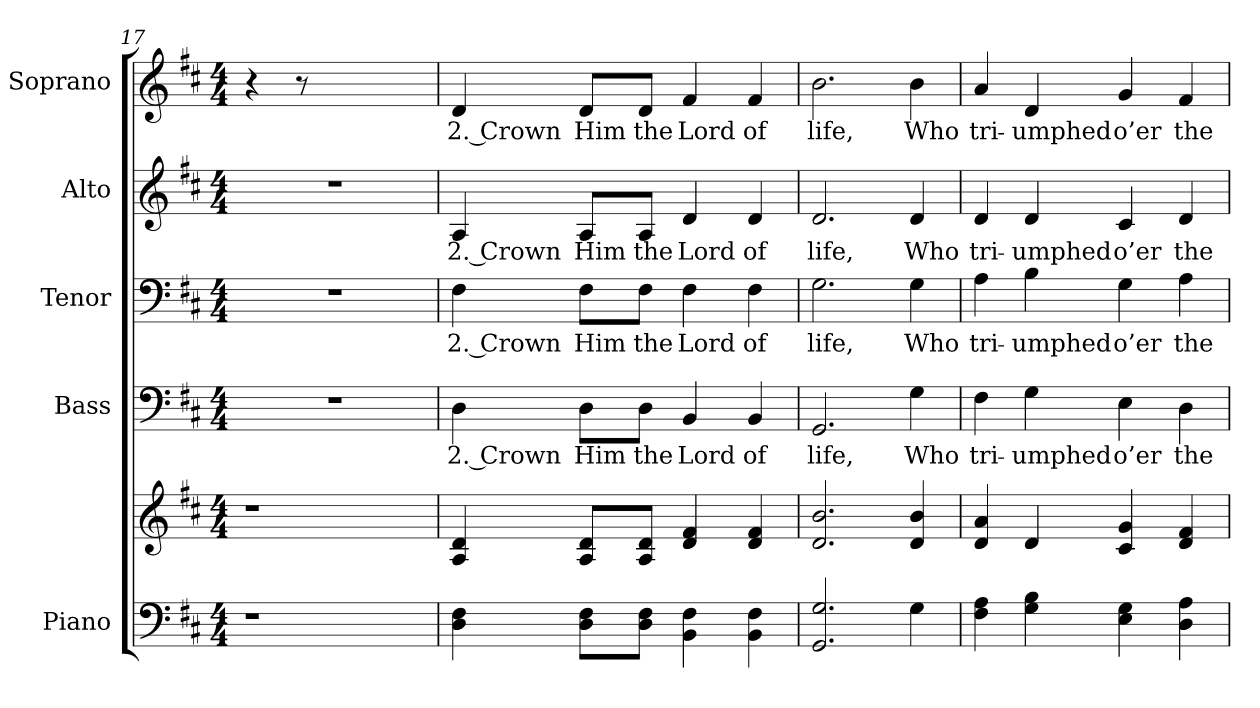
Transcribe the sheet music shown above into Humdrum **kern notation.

**kern	**kern	**kern	**text	**kern	**text	**kern	**text	**kern	**text
*part5	*part5	*part4	*part4	*part3	*part3	*part2	*part2	*part1	*part1
*staff6	*staff5	*staff4	*staff4	*staff3	*staff3	*staff2	*staff2	*staff1	*staff1
*I"Piano	*	*I"Bass	*	*I"Tenor	*	*I"Alto	*	*I"Soprano	*
*I'Pno.	*	*I'B.	*	*I'T.	*	*I'A.	*	*I'S.	*
!!LO:PB:g=z
*clefF4	*clefG2	*clefF4	*	*clefF4	*	*clefG2	*	*clefG2	*
*k[f#c#]	*k[f#c#]	*k[f#c#]	*	*k[f#c#]	*	*k[f#c#]	*	*k[f#c#]	*
*D:	*D:	*D:	*	*D:	*	*D:	*	*D:	*
*M4/4	*M4/4	*M4/4	*	*M4/4	*	*M4/4	*	*M4/4	*
=17	=17	=17	=17	=17	=17	=17	=17	=17	=17
!LO:N:vis=1	!LO:N:vis=1	!LO:N:vis=1	!	!LO:N:vis=1	!	!LO:N:vis=1	!	!	!
4.r	4.r	1r	.	1r	.	1r	.	4r	.
.	.	.	.	.	.	.	.	8r	.
2ryy	2ryy	.	.	.	.	.	.	2ryy	.
8ryy	8ryy	.	.	.	.	.	.	8ryy	.
=18	=18	=18	=18	=18	=18	=18	=18	=18	=18
!	!	!	!LO:LY:b:color=#000000	!	!	!	!	!	!
!	!	!	!	!	!LO:LY:b:color=#000000	!	!	!	!
!	!	!	!	!	!	!	!LO:LY:b:color=#000000	!	!
!	!	!	!	!	!	!	!	!	!LO:LY:b:color=#000000
4Di\ 4F#i	4Ai/ 4di	4Di\	2. Crown	4F#i\	2. Crown	4Ai/	2. Crown	4di/	2. Crown
!	!	!	!LO:LY:b:color=#000000	!	!	!	!	!	!
!	!	!	!	!	!LO:LY:b:color=#000000	!	!	!	!
!	!	!	!	!	!	!	!LO:LY:b:color=#000000	!	!
!	!	!	!	!	!	!	!	!	!LO:LY:b:color=#000000
8Di\ 8F#i\L	8Ai/ 8di/L	8Di\L	Him	8F#i\L	Him	8Ai/L	Him	8di/L	Him
!	!	!	!LO:LY:b:color=#000000	!	!	!	!	!	!
!	!	!	!	!	!LO:LY:b:color=#000000	!	!	!	!
!	!	!	!	!	!	!	!LO:LY:b:color=#000000	!	!
!	!	!	!	!	!	!	!	!	!LO:LY:b:color=#000000
8Di\ 8F#i\J	8Ai/ 8di/J	8Di\J	the	8F#i\J	the	8Ai/J	the	8di/J	the
!	!	!	!LO:LY:b:color=#000000	!	!	!	!	!	!
!	!	!	!	!	!LO:LY:b:color=#000000	!	!	!	!
!	!	!	!	!	!	!	!LO:LY:b:color=#000000	!	!
!	!	!	!	!	!	!	!	!	!LO:LY:b:color=#000000
4BBi\ 4F#i	4di/ 4f#i	4BBi/	Lord	4F#i\	Lord	4di/	Lord	4f#i/	Lord
!	!	!	!LO:LY:b:color=#000000	!	!	!	!	!	!
!	!	!	!	!	!LO:LY:b:color=#000000	!	!	!	!
!	!	!	!	!	!	!	!LO:LY:b:color=#000000	!	!
!	!	!	!	!	!	!	!	!	!LO:LY:b:color=#000000
4BBi\ 4F#i	4di/ 4f#i	4BBi/	of	4F#i\	of	4di/	of	4f#i/	of
!!LO:PB:g=z
=19	=19	=19	=19	=19	=19	=19	=19	=19	=19
!	!	!	!LO:LY:b:color=#000000	!	!	!	!	!	!
!	!	!	!	!	!LO:LY:b:color=#000000	!	!	!	!
!	!	!	!	!	!	!	!LO:LY:b:color=#000000	!	!
!	!	!	!	!	!	!	!	!	!LO:LY:b:color=#000000
2.GGi/ 2.Gi	2.di/ 2.bi	2.GGi/	life,	2.Gi\	life,	2.di/	life,	2.bi\	life,
!	!	!	!LO:LY:b:color=#000000	!	!	!	!	!	!
!	!	!	!	!	!LO:LY:b:color=#000000	!	!	!	!
!	!	!	!	!	!	!	!LO:LY:b:color=#000000	!	!
!	!	!	!	!	!	!	!	!	!LO:LY:b:color=#000000
4Gi\	4di/ 4bi	4Gi\	Who	4Gi\	Who	4di/	Who	4bi\	Who
=20	=20	=20	=20	=20	=20	=20	=20	=20	=20
!	!	!	!LO:LY:b:color=#000000	!	!	!	!	!	!
!	!	!	!	!	!LO:LY:b:color=#000000	!	!	!	!
!	!	!	!	!	!	!	!LO:LY:b:color=#000000	!	!
!	!	!	!	!	!	!	!	!	!LO:LY:b:color=#000000
4F#i\ 4Ai	4di/ 4ai	4F#i\	tri-	4Ai\	tri-	4di/	tri-	4ai/	tri-
!	!	!	!LO:LY:b:color=#000000	!	!	!	!	!	!
!	!	!	!	!	!LO:LY:b:color=#000000	!	!	!	!
!	!	!	!	!	!	!	!LO:LY:b:color=#000000	!	!
!	!	!	!	!	!	!	!	!	!LO:LY:b:color=#000000
4Gi\ 4Bi	4di/	4Gi\	-umphed	4Bi\	-umphed	4di/	-umphed	4di/	-umphed
!	!	!	!LO:LY:b:color=#000000	!	!	!	!	!	!
!	!	!	!	!	!LO:LY:b:color=#000000	!	!	!	!
!	!	!	!	!	!	!	!LO:LY:b:color=#000000	!	!
!	!	!	!	!	!	!	!	!	!LO:LY:b:color=#000000
4Ei\ 4Gi	4c#i/ 4gi	4Ei\	o’er	4Gi\	o’er	4c#i/	o’er	4gi/	o’er
!	!	!	!LO:LY:b:color=#000000	!	!	!	!	!	!
!	!	!	!	!	!LO:LY:b:color=#000000	!	!	!	!
!	!	!	!	!	!	!	!LO:LY:b:color=#000000	!	!
!	!	!	!	!	!	!	!	!	!LO:LY:b:color=#000000
4Di\ 4Ai	4di/ 4f#i	4Di\	the	4Ai\	the	4di/	the	4f#i/	the
=	=	=	=	=	=	=	=	=	=
*-	*-	*-	*-	*-	*-	*-	*-	*-	*-
